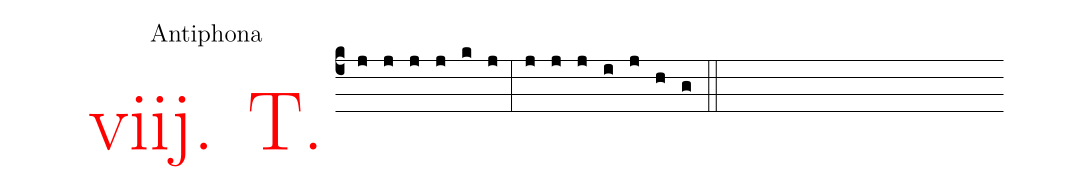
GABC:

office-part: Antiphona;
%%
.(c4)<v>\frot{viij. T.}</v> (j) (j) (j) (j) (k) (j) (:) (j) (j) (j) (i) (j) (h) (g) (::)
